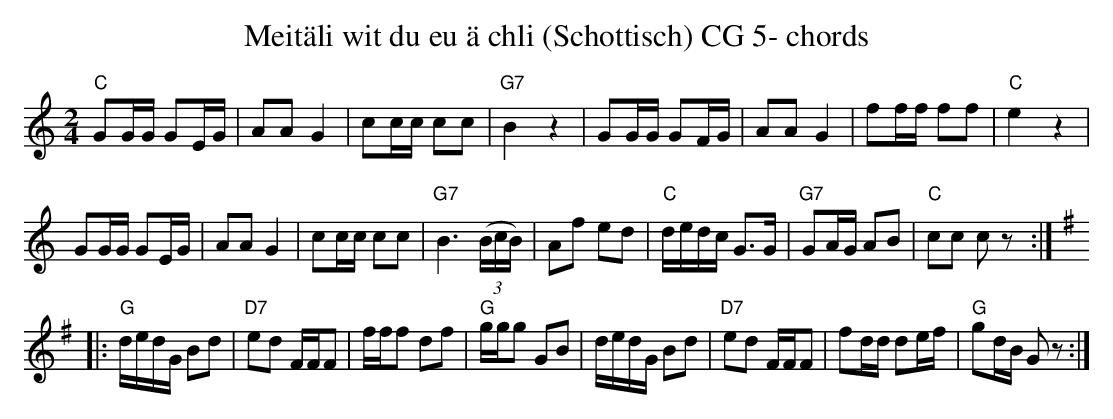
X:1
T:Meit\"ali wit du eu \"a chli (Schottisch) CG 5- chords
M:2/4
L:1/16
K:Cmaj%%MIDI gchordon
"C"G2GG G2EG | A2A2 G4 | c2cc c2c2 | "G7"B4z4 | G2GG G2FG | A2A2G4 | f2ff f2f2 | "C"e4z4 |
G2GG G2EG | A2A2 G4 | c2cc c2c2 | "G7"B6 ((3BcB) | A2f2 e2d2 | "C"dedc G3G | "G7"G2AG A2B2 | "C"c2c2 c2z2 :: [K:Gmaj]
"G"dedG B2d2 | "D7"e2d2 FFF2 | fff2 d2f2 | "G"ggg2 G2B2 | dedG B2d2 | "D7"e2d2 FFF2 | f2dd d2ef | "G"g2dB G2z2 :|
